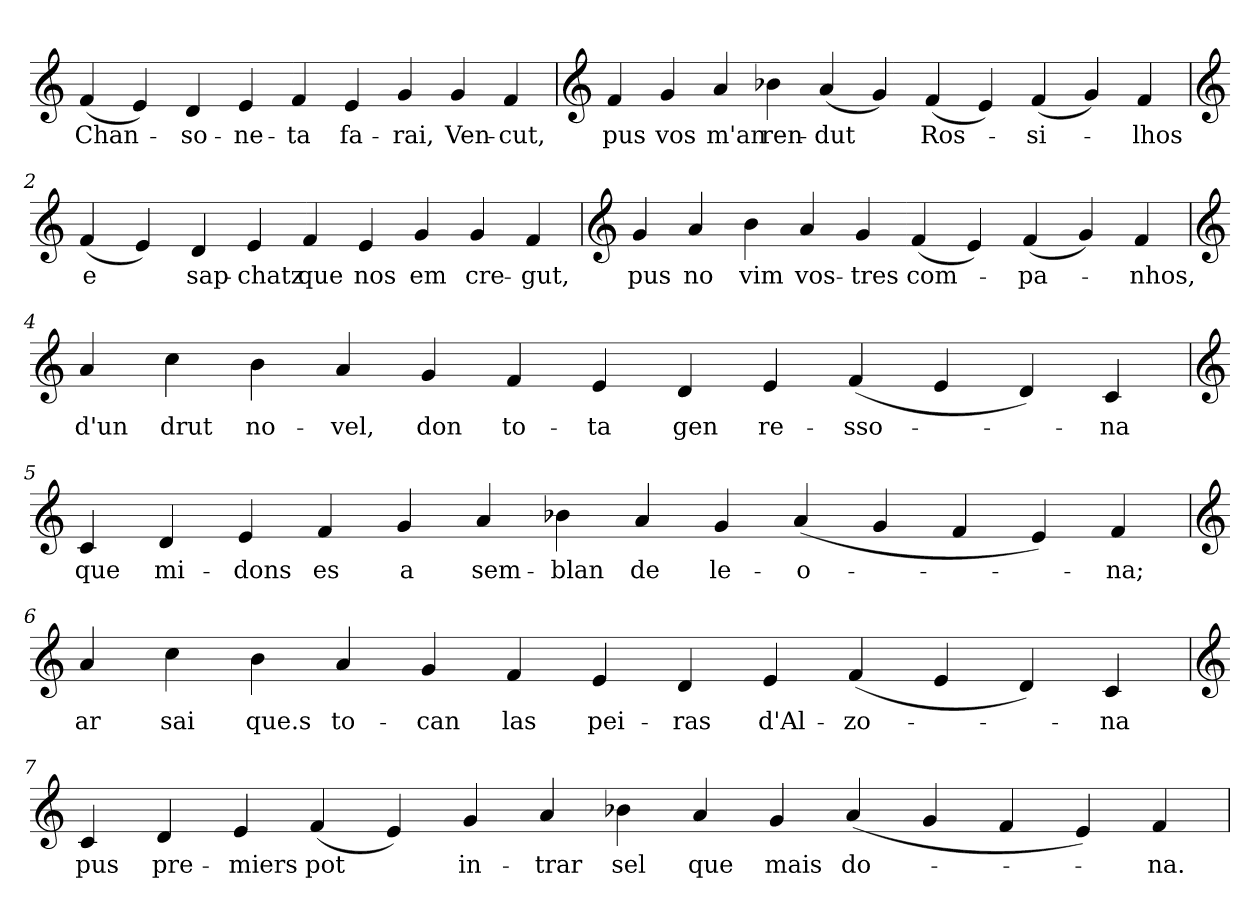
**kern	**text
*part1	*part1
*staff1	*staff1
*clefG2	*
=	=
(4f	Chan-
4e)	.
4d	-so-
4e	-ne-
4f	-ta
4e	fa-
4g	-rai,
4g	Ven-
4f	-cut,
=1	=1
*clefG2	*
4f	pus
4g	vos
4a	m'an
4b-X	ren-
(4a	-dut
4g)	.
(4f	Ros-
4e)	.
(4f	-si-
4g)	.
4f	-lhos
=2	=2
*clefG2	*
(4f	e
4e)	.
4d	sap-
4e	-chatz
4f	que
4e	nos
4g	em
4g	cre-
4f	-gut,
=3	=3
*clefG2	*
4g	pus
4a	no
4b	vim
4a	vos-
4g	-tres
(4f	com-
4e)	.
(4f	-pa-
4g)	.
4f	-nhos,
=4	=4
*clefG2	*
4a	d'un
4cc	drut
4b	no-
4a	-vel,
4g	don
4f	to-
4e	-ta
4d	gen
4e	re-
(4f	-sso-
4e	.
4d)	.
4c	-na
=5	=5
*clefG2	*
4c	que
4d	mi-
4e	-dons
4f	es
4g	a
4a	sem-
4b-X	-blan
4a	de
4g	le-
(4a	-o-
4g	.
4f	.
4e)	.
4f	-na;
=6	=6
*clefG2	*
4a	ar
4cc	sai
4b	que.s
4a	to-
4g	-can
4f	las
4e	pei-
4d	-ras
4e	d'Al-
(4f	-zo-
4e	.
4d)	.
4c	-na
=7	=7
*clefG2	*
4c	pus
4d	pre-
4e	-miers
(4f	pot
4e)	.
4g	in-
4a	-trar
4b-X	sel
4a	que
4g	mais
(4a	do-
4g	.
4f	.
4e)	.
4f	-na.
=	=
*-	*-
